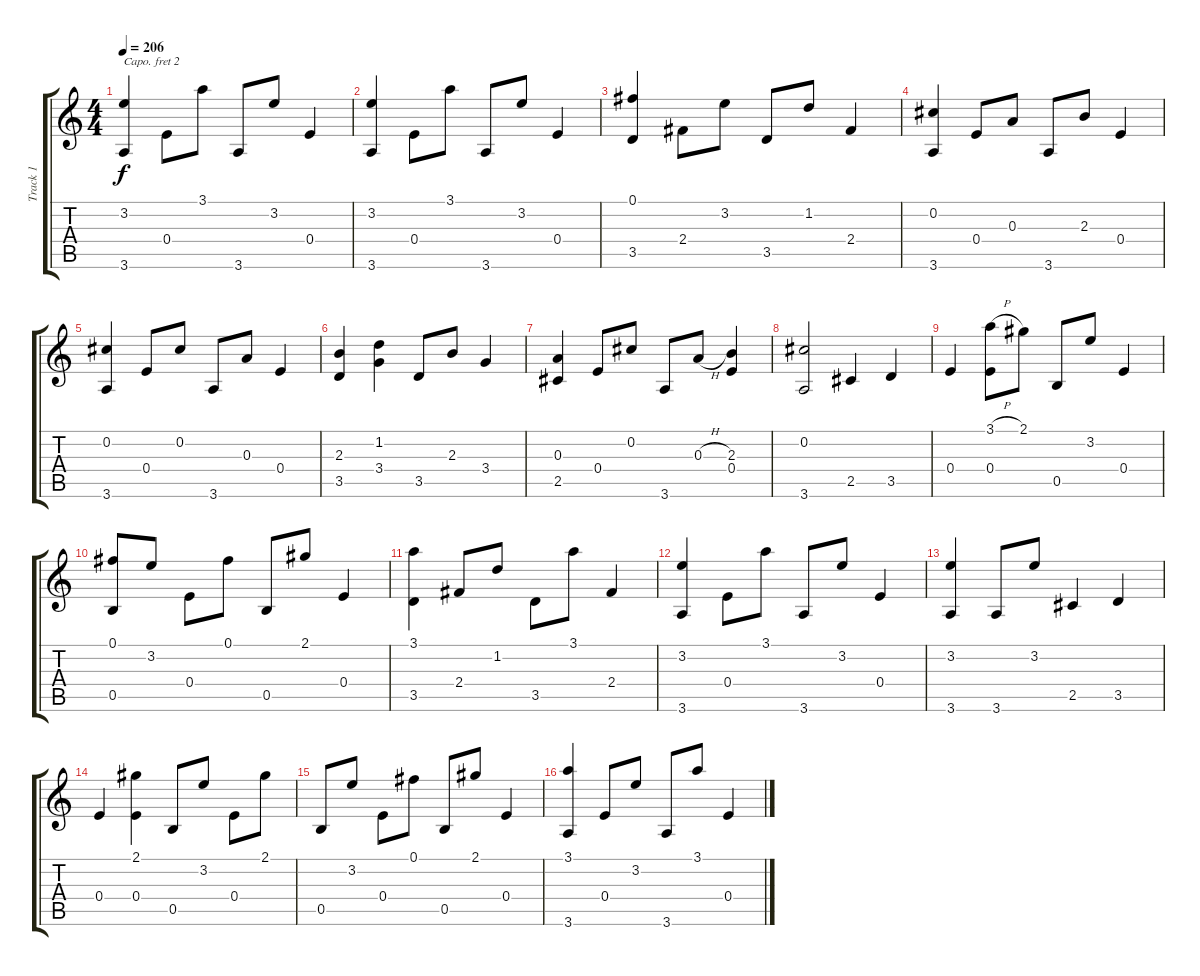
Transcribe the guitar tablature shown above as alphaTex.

\track ("Track 1" "Track 1") {instrument acousticguitarnylon}
\staff {score tabs}
\capo 2
\tuning (E4 B3 G3 D3 A2 E2) {hide}
\ts (4 4)
\tempo 206
\clef g2
\ks c
(3.2 3.6).4{dy f} 0.4.8 3.1.8 3.6.8 3.2.8 0.4.4 |
(3.2 3.6).4 0.4.8 3.1.8 3.6.8 3.2.8 0.4.4 |
(0.1 3.5).4 2.4.8 3.2.8 3.5.8 1.2.8 2.4.4 |
(0.2 3.6).4 0.4.8 0.3.8 3.6.8 2.3.8 0.4.4 |
(0.2 3.6).4 0.4.8 0.2.8 3.6.8 0.3.8 0.4.4 |
(2.3 3.5).4 (1.2 3.4).4 3.5.8 2.3.8 3.4.4 |
(0.3 2.5).4 0.4.8 0.2.8 3.6.8 0.3{h}.8 (2.3 0.4).4 |
(0.2 3.6).2 2.5.4 3.5.4 |
0.4.4 (3.1{h} 0.4).8 2.1.8 0.5.8 3.2.8 0.4.4 |
(0.1 0.5).8 3.2.8 0.4.8 0.1.8 0.5.8 2.1.8 0.4.4 |
(3.1 3.5).4 2.4.8 1.2.8 3.5.8 3.1.8 2.4.4 |
(3.2 3.6).4 0.4.8 3.1.8 3.6.8 3.2.8 0.4.4 |
(3.2 3.6).4 3.6.8 3.2.8 2.5.4 3.5.4 |
0.4.4 (2.1 0.4).4 0.5.8 3.2.8 0.4.8 2.1.8 |
0.5.8 3.2.8 0.4.8 0.1.8 0.5.8 2.1.8 0.4.4 |
(3.1 3.6).4 0.4.8 3.2.8 3.6.8 3.1.8 0.4.4
